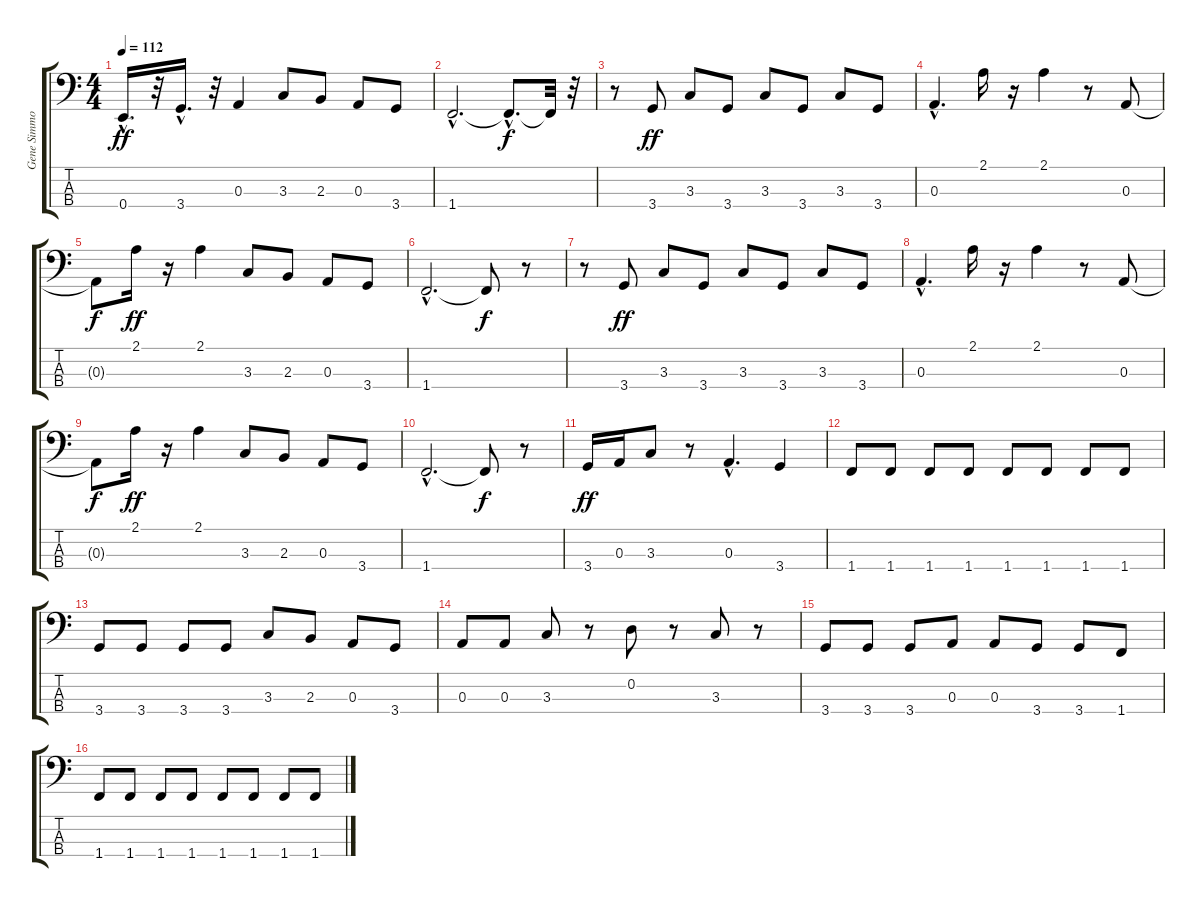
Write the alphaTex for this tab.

\track ("Gene Simmons" "Gene Simmo") {instrument electricbassfinger}
\staff {score tabs}
\tuning (G2 D2 A1 E1) {hide}
\ts (4 4)
\tempo 112
\clef f4
\ks c
0.4{hac}.16{d dy ff} r.32 3.4{hac}.16{d} r.32 0.3.4 3.3.8 2.3.8 0.3.8 3.4.8 |
1.4{hac}.2{d} 1.4{hac t}.8{d dy f} 1.4{t}.32 r.32 |
r.8 3.4.8{dy ff} 3.3.8 3.4.8 3.3.8 3.4.8 3.3.8 3.4.8 |
0.3{hac}.4{d} 2.1.16 r.16 2.1.4 r.8 0.3.8 |
0.3{t}.8{dy f} 2.1.16{dy ff} r.16 2.1.4 3.3.8 2.3.8 0.3.8 3.4.8 |
1.4{hac}.2{d} 1.4{t}.8{dy f} r.8 |
r.8 3.4.8{dy ff} 3.3.8 3.4.8 3.3.8 3.4.8 3.3.8 3.4.8 |
0.3{hac}.4{d} 2.1.16 r.16 2.1.4 r.8 0.3.8 |
0.3{t}.8{dy f} 2.1.16{dy ff} r.16 2.1.4 3.3.8 2.3.8 0.3.8 3.4.8 |
1.4{hac}.2{d} 1.4{t}.8{dy f} r.8 |
3.4.16{dy ff} 0.3.16 3.3.8 r.8 0.3{hac}.4{d} 3.4.4 |
1.4.8 1.4.8 1.4.8 1.4.8 1.4.8 1.4.8 1.4.8 1.4.8 |
3.4.8 3.4.8 3.4.8 3.4.8 3.3.8 2.3.8 0.3.8 3.4.8 |
0.3.8 0.3.8 3.3.8 r.8 0.2.8 r.8 3.3.8 r.8 |
3.4.8 3.4.8 3.4.8 0.3.8 0.3.8 3.4.8 3.4.8 1.4.8 |
1.4.8 1.4.8 1.4.8 1.4.8 1.4.8 1.4.8 1.4.8 1.4.8
